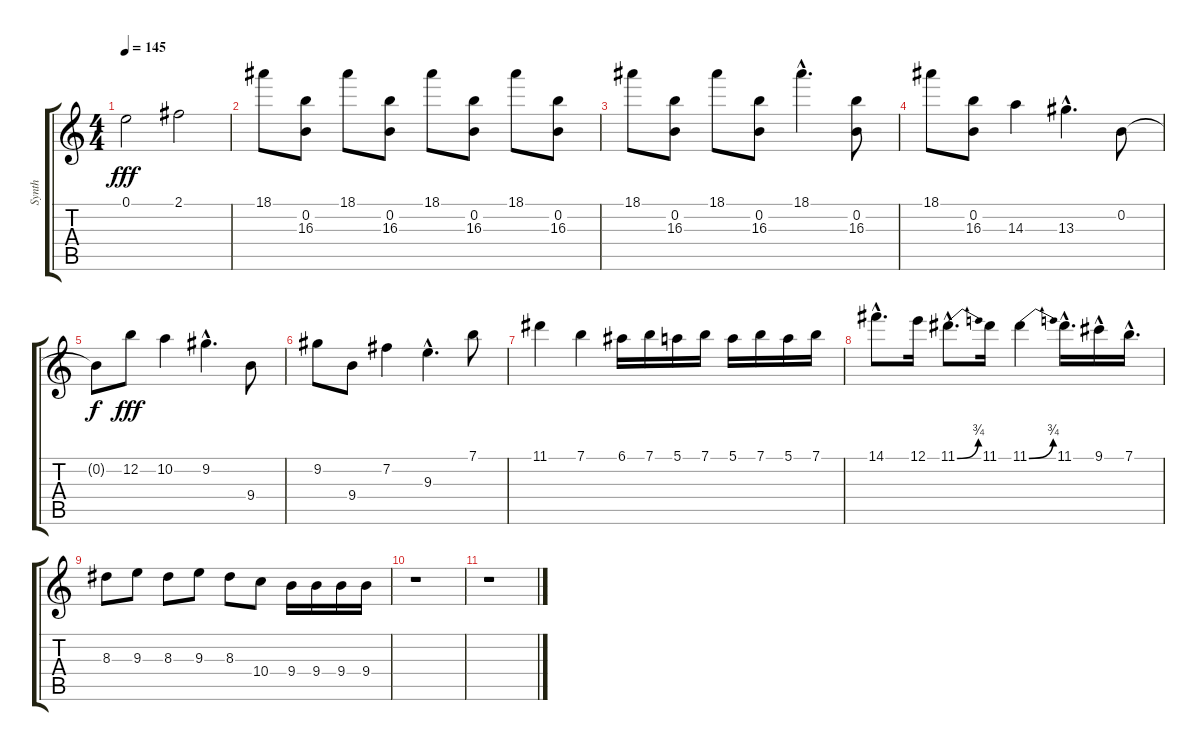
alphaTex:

\track ("Synth" "Synth") {instrument synthbass2}
\staff {score tabs}
\tuning (E4 B3 G3 D3 A2 E2) {hide}
\ts (4 4)
\tempo 145
\clef g2
\ks c
0.1.2{dy fff} 2.1.2 |
18.1.8 (0.2 16.3).8 18.1.8 (0.2 16.3).8 18.1.8 (0.2 16.3).8 18.1.8 (0.2 16.3).8 |
18.1.8 (0.2 16.3).8 18.1.8 (0.2 16.3).8 18.1{hac}.4{d} (0.2 16.3).8 |
18.1.8 (0.2 16.3).8 14.3.4 13.3{hac}.4{d} 0.2.8 |
0.2{t}.8{dy f} 12.2.8{dy fff} 10.2.4 9.2{hac}.4{d} 9.4.8 |
9.2.8 9.4.8 7.2.4 9.3{hac}.4{d} 7.1.8 |
11.1.4 7.1.4 6.1.16 7.1.16 5.1.16 7.1.16 5.1.16 7.1.16 5.1.16 7.1.16 |
14.1{hac}.8{d} 12.1.16 11.1{be (bend 0 0 60 3) hac}.8{d} 11.1.16 11.1{be (bend 0 0 60 3)}.4 11.1{hac}.16{d} 9.1{hac}.16 7.1{hac}.16{d} |
8.3.8 9.3.8 8.3.8 9.3.8 8.3.8 10.4.8 9.4.16 9.4.16 9.4.16 9.4.16 |
r.1 |
r.1
